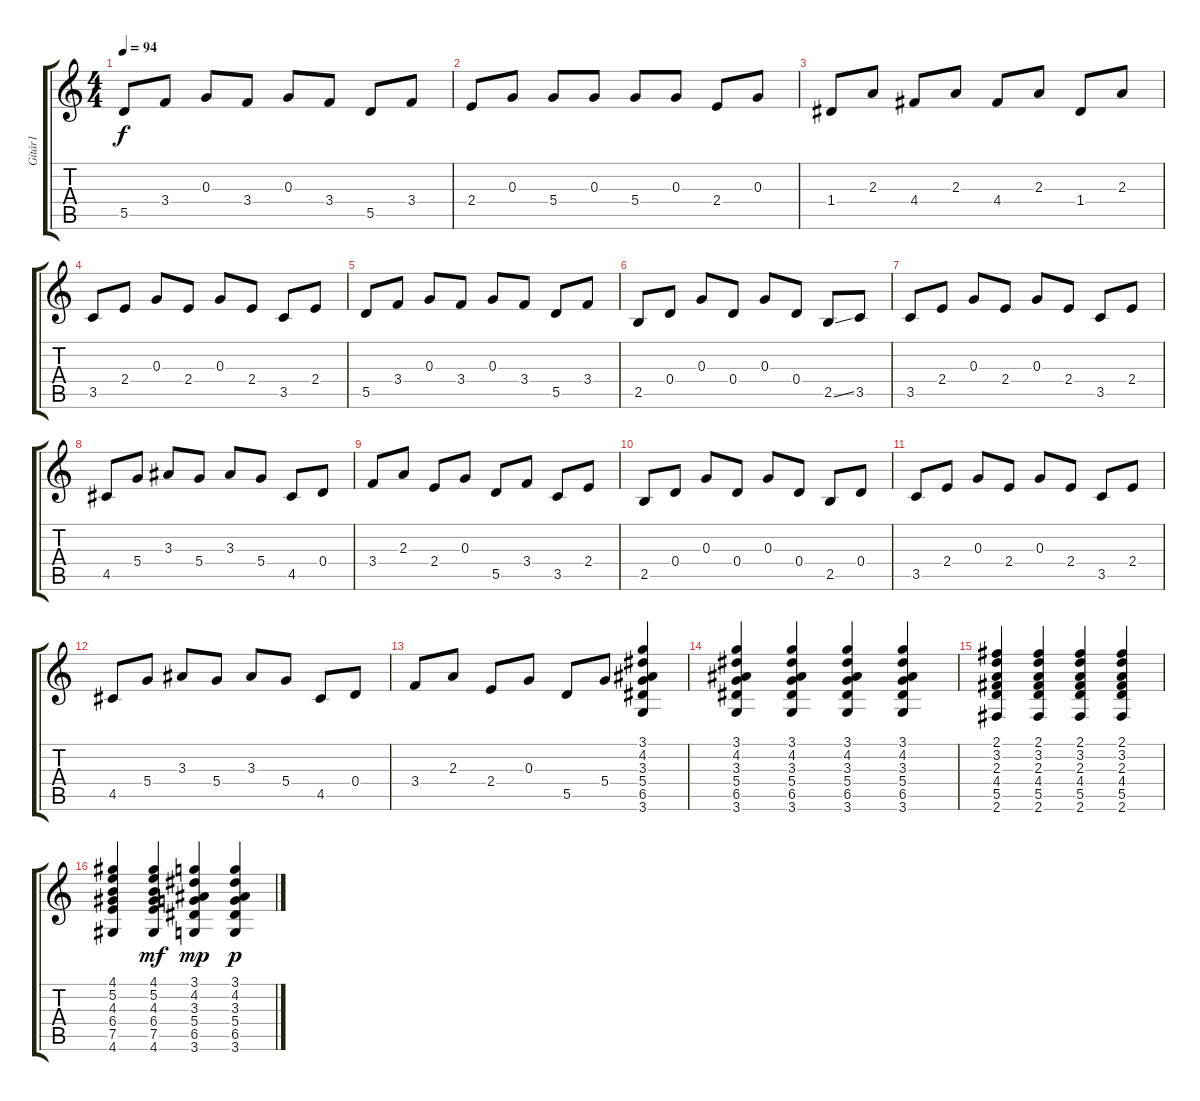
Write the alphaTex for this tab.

\track ("Gitár1" "Gitár1") {instrument acousticguitarnylon}
\staff {score tabs}
\tuning (E4 B3 G3 D3 A2 E2) {hide}
\ts (4 4)
\tempo 94
\clef g2
\ks c
5.5.8{dy f} 3.4.8 0.3.8 3.4.8 0.3.8 3.4.8 5.5.8 3.4.8 |
2.4.8 0.3.8 5.4.8 0.3.8 5.4.8 0.3.8 2.4.8 0.3.8 |
1.4.8 2.3.8 4.4.8 2.3.8 4.4.8 2.3.8 1.4.8 2.3.8 |
3.5.8 2.4.8 0.3.8 2.4.8 0.3.8 2.4.8 3.5.8 2.4.8 |
5.5.8 3.4.8 0.3.8 3.4.8 0.3.8 3.4.8 5.5.8 3.4.8 |
2.5.8 0.4.8 0.3.8 0.4.8 0.3.8 0.4.8 2.5{ss}.8 3.5.8 |
3.5.8 2.4.8 0.3.8 2.4.8 0.3.8 2.4.8 3.5.8 2.4.8 |
4.5.8 5.4.8 3.3.8 5.4.8 3.3.8 5.4.8 4.5.8 0.4.8 |
3.4.8 2.3.8 2.4.8 0.3.8 5.5.8 3.4.8 3.5.8 2.4.8 |
2.5.8 0.4.8 0.3.8 0.4.8 0.3.8 0.4.8 2.5.8 0.4.8 |
3.5.8 2.4.8 0.3.8 2.4.8 0.3.8 2.4.8 3.5.8 2.4.8 |
4.5.8 5.4.8 3.3.8 5.4.8 3.3.8 5.4.8 4.5.8 0.4.8 |
3.4.8 2.3.8 2.4.8 0.3.8 5.5.8 5.4.8 (3.1 4.2 3.3 5.4 6.5 3.6).4 |
(3.1 4.2 3.3 5.4 6.5 3.6).4 (3.1 4.2 3.3 5.4 6.5 3.6).4 (3.1 4.2 3.3 5.4 6.5 3.6).4 (3.1 4.2 3.3 5.4 6.5 3.6).4 |
(2.1 3.2 2.3 4.4 5.5 2.6).4 (2.1 3.2 2.3 4.4 5.5 2.6).4 (2.1 3.2 2.3 4.4 5.5 2.6).4 (2.1 3.2 2.3 4.4 5.5 2.6).4 |
(4.1 5.2 4.3 6.4 7.5 4.6).4 (4.1 5.2 4.3 6.4 7.5 4.6).4{dy mf} (3.1 4.2 3.3 5.4 6.5 3.6).4{dy mp} (3.1 4.2 3.3 5.4 6.5 3.6).4{dy p}
